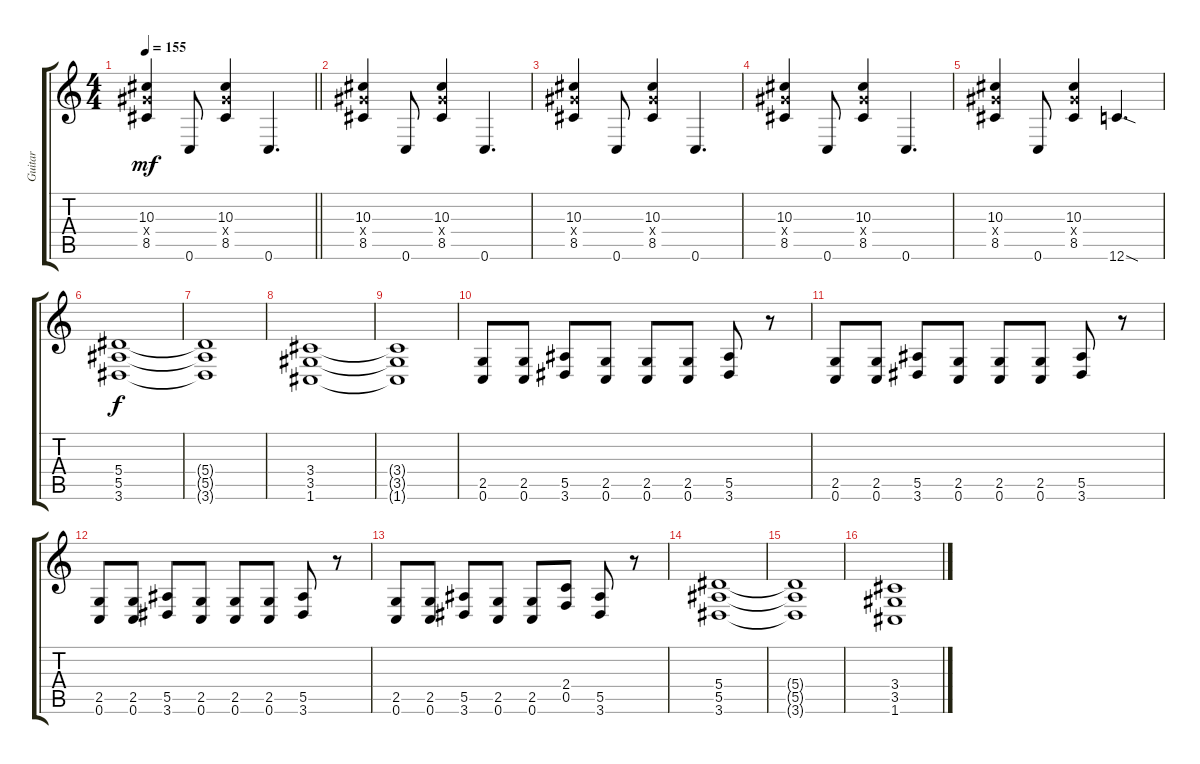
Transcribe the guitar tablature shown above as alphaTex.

\track ("Guitar" "Guitar") {instrument overdrivenguitar}
\staff {score tabs}
\tuning (C4 G3 Eb3 Bb2 F2 C2) {hide}
\ts (4 4)
\tempo 155
\clef g2
\barLineRight lightlight
\ks c
(10.3 10.4{x} 8.5).4{dy mf} 0.6.8 (10.3 10.4{x} 8.5).4 0.6.4{d} |
(10.3 10.4{x} 8.5).4 0.6.8 (10.3 10.4{x} 8.5).4 0.6.4{d} |
(10.3 10.4{x} 8.5).4 0.6.8 (10.3 10.4{x} 8.5).4 0.6.4{d} |
(10.3 10.4{x} 8.5).4 0.6.8 (10.3 10.4{x} 8.5).4 0.6.4{d} |
(10.3 10.4{x} 8.5).4 0.6.8 (10.3 10.4{x} 8.5).4 12.6{sod}.4{d} |
(5.4 5.5 3.6).1{dy f} |
(5.4{t} 5.5{t} 3.6{t}).1 |
(3.4 3.5 1.6).1 |
(3.4{t} 3.5{t} 1.6{t}).1 |
(2.5 0.6).8 (2.5 0.6).8 (5.5 3.6).8 (2.5 0.6).8 (2.5 0.6).8 (2.5 0.6).8 (5.5 3.6).8 r.8 |
(2.5 0.6).8 (2.5 0.6).8 (5.5 3.6).8 (2.5 0.6).8 (2.5 0.6).8 (2.5 0.6).8 (5.5 3.6).8 r.8 |
(2.5 0.6).8 (2.5 0.6).8 (5.5 3.6).8 (2.5 0.6).8 (2.5 0.6).8 (2.5 0.6).8 (5.5 3.6).8 r.8 |
(2.5 0.6).8 (2.5 0.6).8 (5.5 3.6).8 (2.5 0.6).8 (2.5 0.6).8 (2.4 0.5).8 (5.5 3.6).8 r.8 |
(5.4 5.5 3.6).1 |
(5.4{t} 5.5{t} 3.6{t}).1 |
(3.4 3.5 1.6).1
